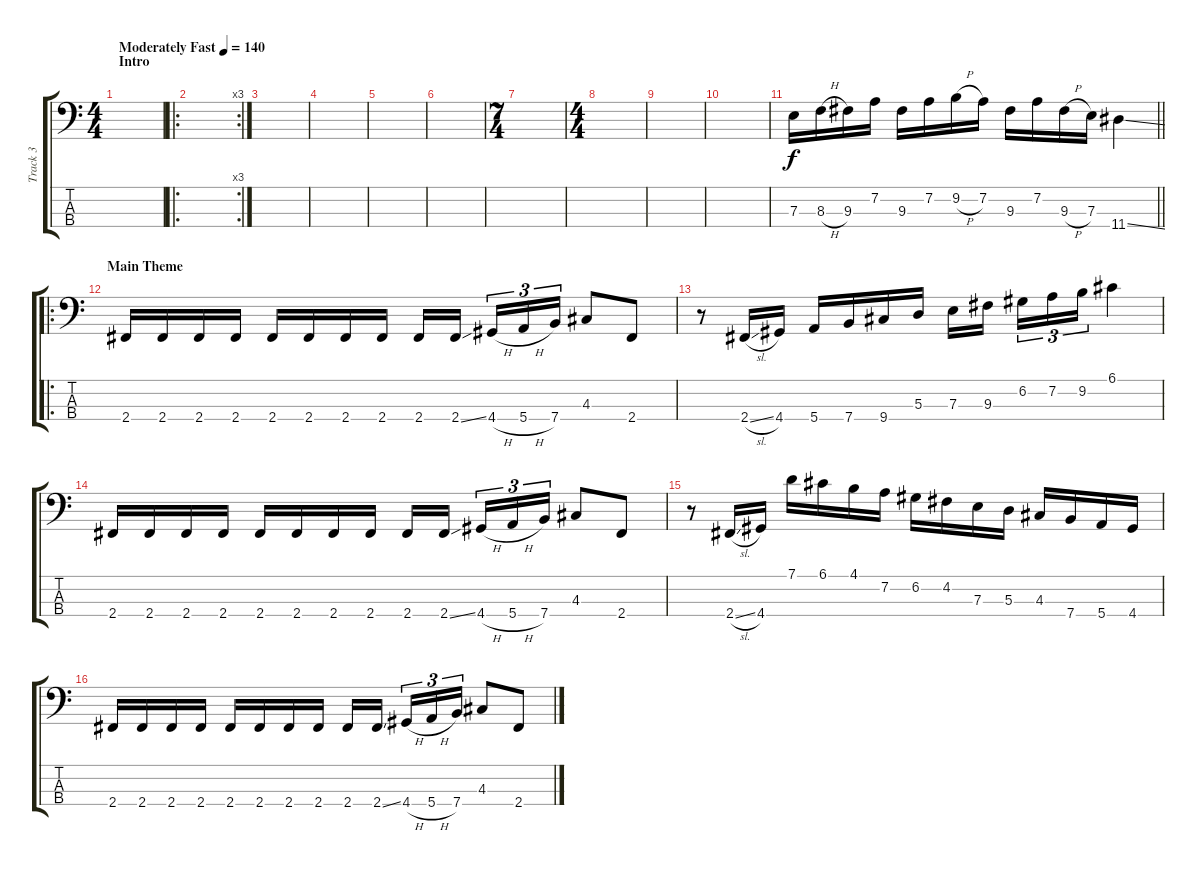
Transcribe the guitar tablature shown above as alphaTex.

\track ("Track 3" "Track 3") {instrument electricbassfinger}
\staff {score tabs}
\tuning (G2 D2 A1 E1) {hide}
\ts (4 4)
\section ("" "Intro")
\tempo (140 "Moderately Fast")
\clef f4
\ks c
|
\ro
\rc 3
|
|
|
|
|
\ts (7 4)
|
\ts (4 4)
|
|
|
\barLineRight lightlight
7.3.16 8.3{h}.16 9.3.16 7.2.16 9.3.16 7.2.16 9.2{h}.16 7.2.16 9.3.16 7.2.16 9.3{h}.16 7.3.16 11.4{ss}.4 |
\ro
\section ("" "Main Theme")
2.4.16 2.4.16 2.4.16 2.4.16 2.4.16 2.4.16 2.4.16 2.4.16 2.4.16 2.4{ss}.16{beam splitsecondary} 4.4{h}.16{tu (3 2)} 5.4{h}.16{tu (3 2)} 7.4.16{tu (3 2)} 4.3.8 2.4.8 |
r.8 2.4{sl}.16 4.4.16 5.4.16 7.4.16 9.4.16 5.3.16 7.3.16 9.3.16{beam splitsecondary} 6.2.16{tu (3 2)} 7.2.16{tu (3 2)} 9.2.16{tu (3 2)} 6.1.4 |
2.4.16 2.4.16 2.4.16 2.4.16 2.4.16 2.4.16 2.4.16 2.4.16 2.4.16 2.4{ss}.16{beam splitsecondary} 4.4{h}.16{tu (3 2)} 5.4{h}.16{tu (3 2)} 7.4.16{tu (3 2)} 4.3.8 2.4.8 |
r.8 2.4{sl}.16 4.4.16 7.1.16 6.1.16 4.1.16 7.2.16 6.2.16 4.2.16 7.3.16 5.3.16 4.3.16 7.4.16 5.4.16 4.4.16 |
2.4.16 2.4.16 2.4.16 2.4.16 2.4.16 2.4.16 2.4.16 2.4.16 2.4.16 2.4{ss}.16{beam splitsecondary} 4.4{h}.16{tu (3 2)} 5.4{h}.16{tu (3 2)} 7.4.16{tu (3 2)} 4.3.8 2.4.8
